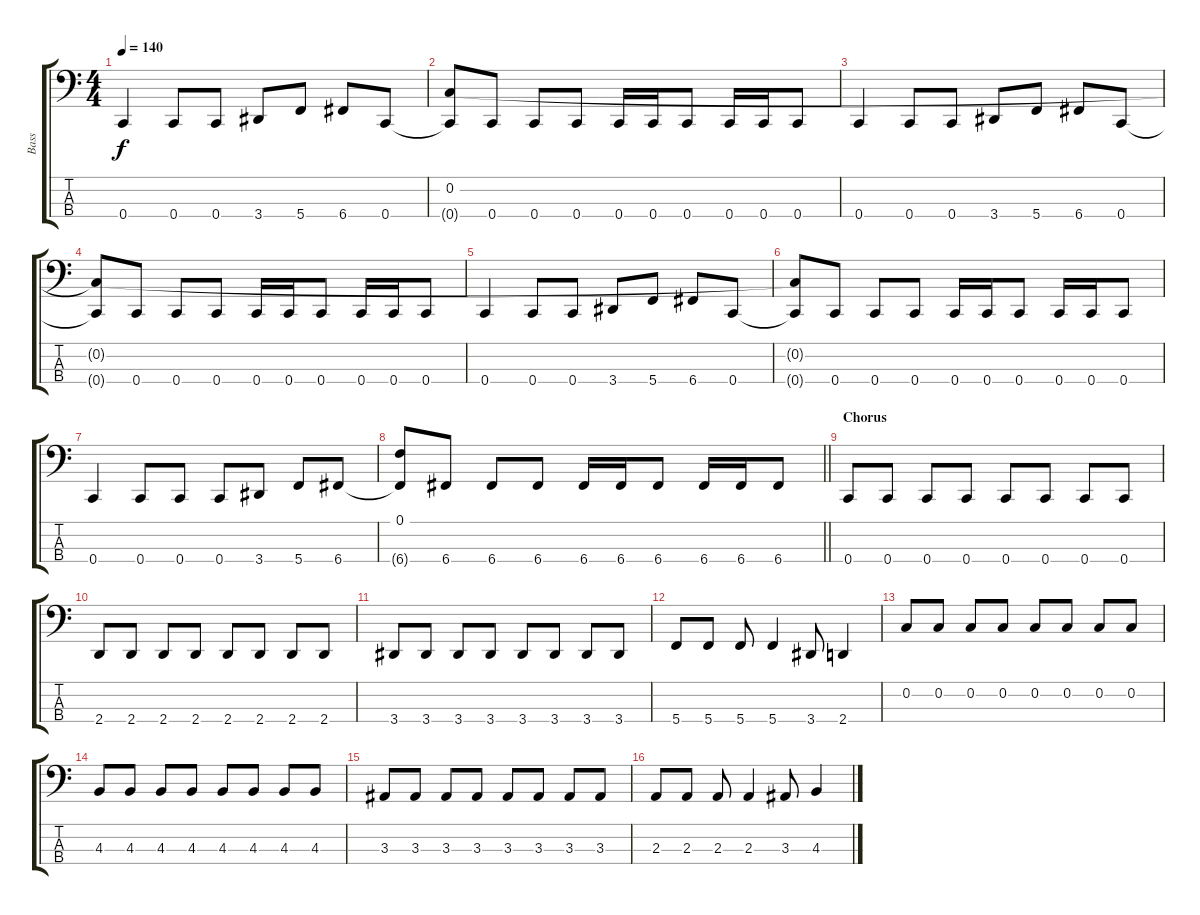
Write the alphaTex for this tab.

\track ("Bass" "Bass") {instrument electricbasspick}
\staff {score tabs}
\tuning (F2 C2 G1 C1) {hide}
\ts (4 4)
\tempo 140
\clef f4
\ks c
0.4.4{dy f} 0.4.8 0.4.8 3.4.8 5.4.8 6.4.8 0.4.8 |
(0.2 0.4{t}).8 0.4.8 0.4.8 0.4.8 0.4.16 0.4.16 0.4.8 0.4.16 0.4.16 0.4.8 |
0.4.4 0.4.8 0.4.8 3.4.8 5.4.8 6.4.8 0.4.8 |
(0.2{t} 0.4{t}).8 0.4.8 0.4.8 0.4.8 0.4.16 0.4.16 0.4.8 0.4.16 0.4.16 0.4.8 |
0.4.4 0.4.8 0.4.8 3.4.8 5.4.8 6.4.8 0.4.8 |
(0.2{t} 0.4{t}).8 0.4.8 0.4.8 0.4.8 0.4.16 0.4.16 0.4.8 0.4.16 0.4.16 0.4.8 |
0.4.4 0.4.8 0.4.8 0.4.8 3.4.8 5.4.8 6.4.8 |
\barLineRight lightlight
(0.1 6.4{t}).8 6.4.8 6.4.8 6.4.8 6.4.16 6.4.16 6.4.8 6.4.16 6.4.16 6.4.8 |
\section ("" "Chorus")
0.4.8 0.4.8 0.4.8 0.4.8 0.4.8 0.4.8 0.4.8 0.4.8 |
2.4.8 2.4.8 2.4.8 2.4.8 2.4.8 2.4.8 2.4.8 2.4.8 |
3.4.8 3.4.8 3.4.8 3.4.8 3.4.8 3.4.8 3.4.8 3.4.8 |
5.4.8 5.4.8 5.4.8 5.4.4 3.4.8 2.4.4 |
0.2.8 0.2.8 0.2.8 0.2.8 0.2.8 0.2.8 0.2.8 0.2.8 |
4.3.8 4.3.8 4.3.8 4.3.8 4.3.8 4.3.8 4.3.8 4.3.8 |
3.3.8 3.3.8 3.3.8 3.3.8 3.3.8 3.3.8 3.3.8 3.3.8 |
2.3.8 2.3.8 2.3.8 2.3.4 3.3.8 4.3.4
